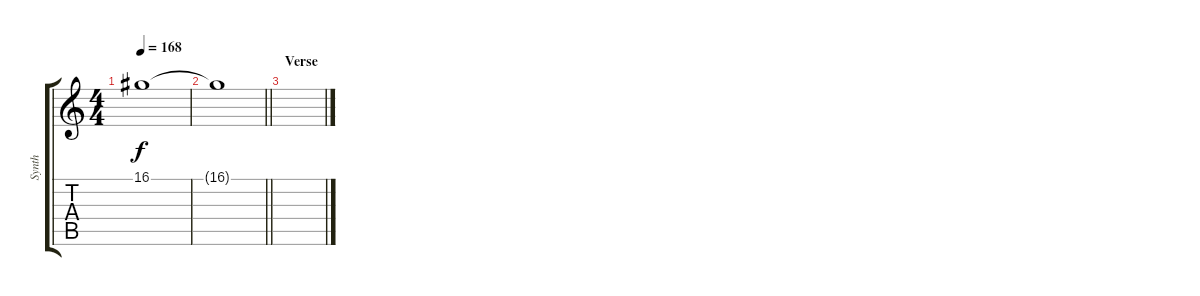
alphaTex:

\track ("Synth" "Synth") {instrument lead2sawtooth}
\staff {score tabs}
\tuning (E4 B3 G3 D3 A2 E2) {hide}
\ts (4 4)
\tempo 168
\clef g2
\ks c
16.1{t}.1{dy f} |
\barLineRight lightlight
16.1{t}.1 |
\section ("" "Verse")
